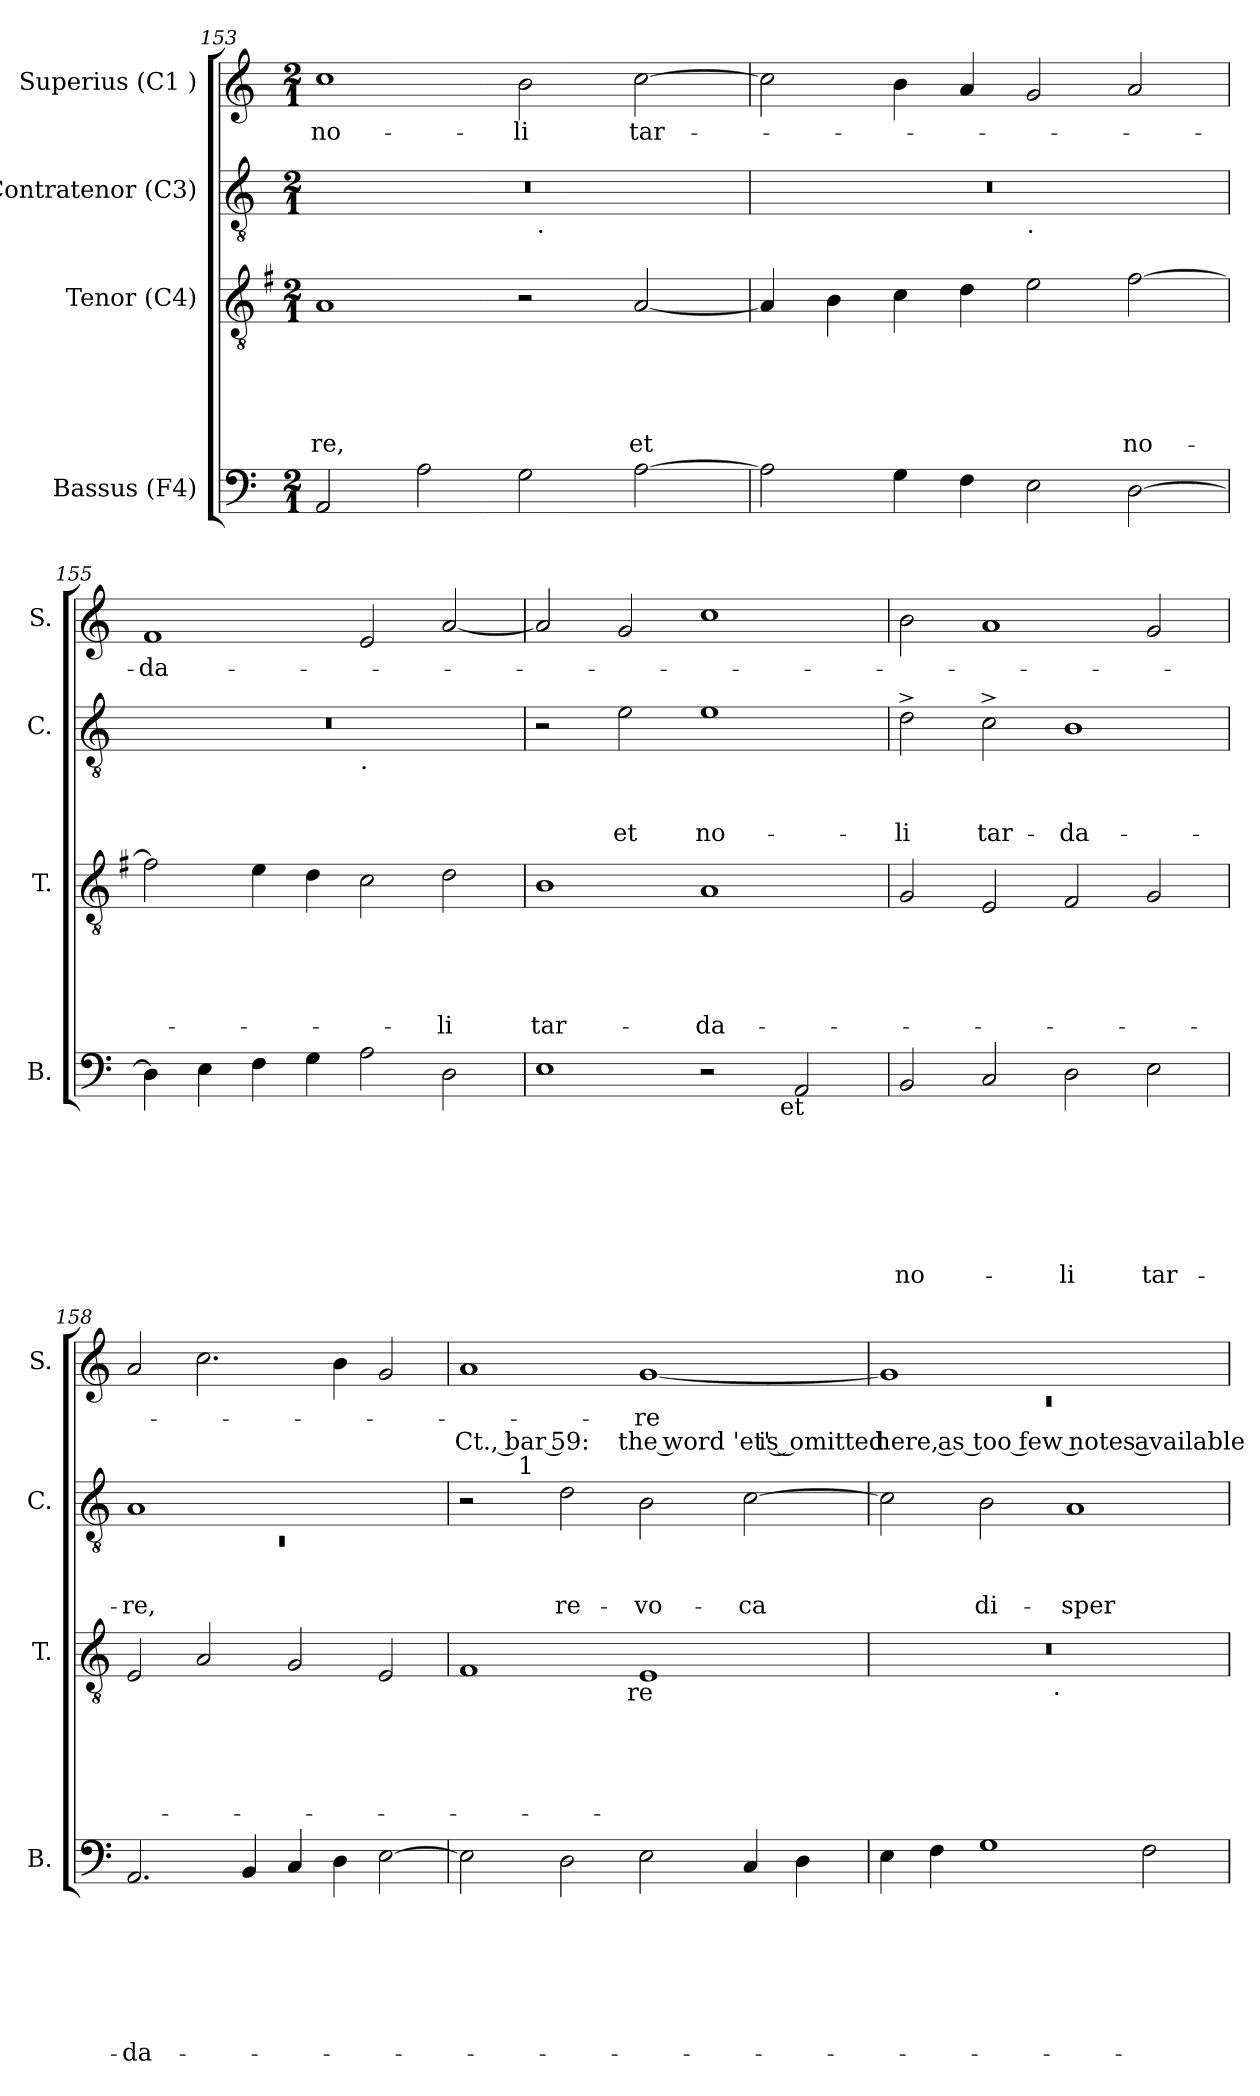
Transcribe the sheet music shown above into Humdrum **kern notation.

**kern	**text	**text	**text	**text	**text	**text	**text	**kern	**text	**text	**text	**text	**text	**kern	**text	**text	**text	**kern	**text	**text
*part4	*part4	*part4	*part4	*part4	*part4	*part4	*part4	*part3	*part3	*part3	*part3	*part3	*part3	*part2	*part2	*part2	*part2	*part1	*part1	*part1
*staff4	*staff4	*staff4	*staff4	*staff4	*staff4	*staff4	*staff4	*staff3	*staff3	*staff3	*staff3	*staff3	*staff3	*staff2	*staff2	*staff2	*staff2	*staff1	*staff1	*staff1
*I"Bassus (F4)	*	*	*	*	*	*	*	*I"Tenor (C4)	*	*	*	*	*	*I"Contratenor (C3)	*	*	*	*I"Superius (C1 )	*	*
*I'B.	*	*	*	*	*	*	*	*I'T.	*	*	*	*	*	*I'C.	*	*	*	*I'S.	*	*
!!LO:LB:g=z
*clefF4	*	*	*	*	*	*	*	*clefGv2	*	*	*	*	*	*clefGv2	*	*	*	*clefG2	*	*
*k[]	*	*	*	*	*	*	*	*k[f#]	*	*	*	*	*	*k[]	*	*	*	*k[]	*	*
*C:	*	*	*	*	*	*	*	*G:	*	*	*	*	*	*C:	*	*	*	*C:	*	*
*M2/1	*	*	*	*	*	*	*	*M2/1	*	*	*	*	*	*M2/1	*	*	*	*M2/1	*	*
=153	=153	=153	=153	=153	=153	=153	=153	=153	=153	=153	=153	=153	=153	=153	=153	=153	=153	=153	=153	=153
!	!	!	!	!	!	!	!	!	!	!	!	!	!LO:LY:b	!	!	!	!	!	!LO:LY:b	!
*	*	*	*	*	*	*	*	*	*	*	*	*	*	*^	*	*	*	*	*	*
2AA/	.	.	.	.	.	.	.	1A	.	.	.	.	-re,	0r	1ryy	.	.	.	1cc	no-	.
2A\	.	.	.	.	.	.	.	.	.	.	.	.	.	.	.	.	.	.	.	.	.
!	!	!	!	!	!	!	!	!	!	!	!	!	!	!	!	!	!	!	!	!LO:LY:b	!
2G\	.	.	.	.	.	.	.	2r	.	.	.	.	.	.	32ryy	.	.	.	2b\	-li	.
!	!	!	!	!	!	!	!	!	!	!	!	!	!	!	!LO:TX:b:t=.	!	!	!	!	!	!
.	.	.	.	.	.	.	.	.	.	.	.	.	.	.	2ryy	.	.	.	.	.	.
!	!	!	!	!	!	!	!	!	!	!	!	!	!LO:LY:b	!	!	!	!	!	!	!LO:LY:b	!
[>2A\	.	.	.	.	.	.	.	[<2A/	.	.	.	.	et	.	.	.	.	.	[>2cc\	tar-	.
.	.	.	.	.	.	.	.	.	.	.	.	.	.	.	4...ryy	.	.	.	.	.	.
=154	=154	=154	=154	=154	=154	=154	=154	=154	=154	=154	=154	=154	=154	=154	=154	=154	=154	=154	=154	=154	=154
2A\]	.	.	.	.	.	.	.	4A/]	.	.	.	.	.	0r	1ryy	.	.	.	2cc\]	.	.
.	.	.	.	.	.	.	.	4B\	.	.	.	.	.	.	.	.	.	.	.	.	.
4G\	.	.	.	.	.	.	.	4c\	.	.	.	.	.	.	.	.	.	.	4b\	.	.
4F\	.	.	.	.	.	.	.	4d\	.	.	.	.	.	.	.	.	.	.	4a/	.	.
!	!	!	!	!	!	!	!	!	!	!	!	!	!	!	!LO:TX:b:t=.	!	!	!	!	!	!
2E\	.	.	.	.	.	.	.	2e\	.	.	.	.	.	.	1ryy	.	.	.	2g/	.	.
!	!	!	!	!	!	!	!	!	!	!	!	!	!LO:LY:b	!	!	!	!	!	!	!	!
[>2D\	.	.	.	.	.	.	.	[>2f#\	.	.	.	.	no-	.	.	.	.	.	2a/	.	.
=155	=155	=155	=155	=155	=155	=155	=155	=155	=155	=155	=155	=155	=155	=155	=155	=155	=155	=155	=155	=155	=155
!	!	!	!	!	!	!	!	!	!	!	!	!	!	!	!	!	!	!	!	!LO:LY:b	!
4D\]	.	.	.	.	.	.	.	2f#\]	.	.	.	.	.	0r	1ryy	.	.	.	1f	-da-	.
4E\	.	.	.	.	.	.	.	.	.	.	.	.	.	.	.	.	.	.	.	.	.
4F\	.	.	.	.	.	.	.	4e\	.	.	.	.	.	.	.	.	.	.	.	.	.
4G\	.	.	.	.	.	.	.	4d\	.	.	.	.	.	.	.	.	.	.	.	.	.
!	!	!	!	!	!	!	!	!	!	!	!	!	!	!	!LO:TX:b:t=.	!	!	!	!	!	!
2A\	.	.	.	.	.	.	.	2c\	.	.	.	.	.	.	1ryy	.	.	.	2e/	.	.
!	!	!	!	!	!	!	!	!	!	!	!	!	!LO:LY:b	!	!	!	!	!	!	!	!
2D\	.	.	.	.	.	.	.	2d\	.	.	.	.	-li	.	.	.	.	.	[<2a/	.	.
=156	=156	=156	=156	=156	=156	=156	=156	=156	=156	=156	=156	=156	=156	=156	=156	=156	=156	=156	=156	=156	=156
!LO:TX:b:t=re,	!	!	!	!	!	!	!	!	!	!	!	!	!	!	!	!	!	!	!	!	!
!	!	!	!	!	!	!	!	!	!	!	!	!	!LO:LY:b	!	!	!	!	!	!	!	!
*^	*	*	*	*	*	*	*	*	*	*	*	*	*	*v	*v	*	*	*	*	*	*
1E	1ryy	.	.	.	.	.	.	.	1B	.	.	.	.	tar-	2r	.	.	.	2a/]	.	.
!	!	!	!	!	!	!	!	!	!	!	!	!	!	!	!	!	!	!LO:LY:b	!	!	!
.	.	.	.	.	.	.	.	.	.	.	.	.	.	.	2e\	.	.	et	2g/	.	.
!	!	!	!	!	!	!	!	!	!	!	!	!	!	!LO:LY:b	!	!	!	!LO:LY:b	!	!	!
2r	4...ryy	.	.	.	.	.	.	.	1A	.	.	.	.	-da-	1e	.	.	no-	1cc	.	.
!	!LO:TX:b:t=et	!	!	!	!	!	!	!	!	!	!	!	!	!	!	!	!	!	!	!	!
.	2ryy	.	.	.	.	.	.	.	.	.	.	.	.	.	.	.	.	.	.	.	.
2AA/	.	.	.	.	.	.	.	.	.	.	.	.	.	.	.	.	.	.	.	.	.
.	32ryy	.	.	.	.	.	.	.	.	.	.	.	.	.	.	.	.	.	.	.	.
*v	*v	*	*	*	*	*	*	*	*	*	*	*	*	*	*	*	*	*	*	*	*
!!LO:LB:g=z
=157	=157	=157	=157	=157	=157	=157	=157	=157	=157	=157	=157	=157	=157	=157	=157	=157	=157	=157	=157	=157
*	*	*	*	*	*	*	*	*k[]	*	*	*	*	*	*	*	*	*	*	*	*
*	*	*	*	*	*	*	*	*C:	*	*	*	*	*	*	*	*	*	*	*	*
*^	*	*	*	*	*	*	*	*	*	*	*	*	*	*	*	*	*	*	*	*
!	!	!	!	!	!	!	!	!LO:LY:b	!	!	!	!	!	!	!	!	!	!LO:LY:b	!	!	!
*v	*v	*	*	*	*	*	*	*	*	*	*	*	*	*	*	*	*	*	*	*	*
2BB/	.	.	.	.	.	.	-no-	2G/	.	.	.	.	.	2d^>\	.	.	-li	2b\	.	.
!	!	!	!	!	!	!	!	!	!	!	!	!	!	!	!	!	!LO:LY:b	!	!	!
2C/	.	.	.	.	.	.	.	2E/	.	.	.	.	.	2c^>\	.	.	tar-	1a	.	.
!	!	!	!	!	!	!	!LO:LY:b	!	!	!	!	!	!	!	!	!	!LO:LY:b	!	!	!
2D\	.	.	.	.	.	.	-li	2F/	.	.	.	.	.	1B	.	.	-da-	.	.	.
!	!	!	!	!	!	!	!LO:LY:b	!	!	!	!	!	!	!	!	!	!	!	!	!
2E\	.	.	.	.	.	.	tar-	2G/	.	.	.	.	.	.	.	.	.	2g/	.	.
=158	=158	=158	=158	=158	=158	=158	=158	=158	=158	=158	=158	=158	=158	=158	=158	=158	=158	=158	=158	=158
*	*	*	*	*	*	*	*	*	*	*	*	*	*	*^	*	*	*	*	*	*
!	!	!	!	!	!	!	!LO:LY:b	!	!	!	!	!	!	!	!LO:N:vis=1	!	!	!LO:LY:b	!	!	!
2.AA/	.	.	.	.	.	.	-da-	2E/	.	.	.	.	.	1A	0rC	.	.	-re,	2a/	.	.
.	.	.	.	.	.	.	.	2A/	.	.	.	.	.	.	.	.	.	.	2.cc\	.	.
4BB/	.	.	.	.	.	.	.	.	.	.	.	.	.	.	.	.	.	.	.	.	.
4C/	.	.	.	.	.	.	.	2G/	.	.	.	.	.	1ryy	.	.	.	.	.	.	.
4D\	.	.	.	.	.	.	.	.	.	.	.	.	.	.	.	.	.	.	4b\	.	.
[>2E\	.	.	.	.	.	.	.	2E/	.	.	.	.	.	.	.	.	.	.	2g/	.	.
=159	=159	=159	=159	=159	=159	=159	=159	=159	=159	=159	=159	=159	=159	=159	=159	=159	=159	=159	=159	=159	=159
!	!	!	!	!	!	!	!	!	!	!	!	!	!	!	!	!	!	!	!	!	!LO:LY:b:rj
*	*	*	*	*	*	*	*	*^	*	*	*	*	*	*	*	*	*	*	*	*	*
2E\]	.	.	.	.	.	.	.	1F	2ryy	.	.	.	.	.	2r	4ryy	.	.	.	1a	.	Ct., bar 59:
.	.	.	.	.	.	.	.	.	.	.	.	.	.	.	.	32ryy	.	.	.	.	.	.
!	!	!	!	!	!	!	!	!	!	!	!	!	!	!	!	!LO:TX:a:t=1	!	!	!	!	!	!
.	.	.	.	.	.	.	.	.	.	.	.	.	.	.	.	1ryy	.	.	.	.	.	.
!	!	!	!	!	!	!	!	!	!	!	!	!	!	!	!	!	!	!	!LO:LY:b	!	!	!
2D\	.	.	.	.	.	.	.	.	4...ryy	.	.	.	.	.	2d\	.	.	.	re-	.	.	.
!	!	!	!	!	!	!	!	!	!LO:TX:b:t=re	!	!	!	!	!	!	!	!	!	!	!	!	!
.	.	.	.	.	.	.	.	.	1ryy	.	.	.	.	.	.	.	.	.	.	.	.	.
!	!	!	!	!	!	!	!	!	!	!	!	!	!	!	!	!	!	!	!LO:LY:b	!	!LO:LY:b	!LO:LY:b
2E\	.	.	.	.	.	.	.	1E	.	.	.	.	.	.	2B\	.	.	.	-vo-	[<1g	-re	the word 'et' is omitted
.	.	.	.	.	.	.	.	.	.	.	.	.	.	.	.	2ryy	.	.	.	.	.	.
!	!	!	!	!	!	!	!	!	!	!	!	!	!	!	!	!	!	!	!LO:LY:b	!	!	!
4C/	.	.	.	.	.	.	.	.	.	.	.	.	.	.	[>2c\	.	.	.	-ca	.	.	.
4D\	.	.	.	.	.	.	.	.	.	.	.	.	.	.	.	.	.	.	.	.	.	.
.	.	.	.	.	.	.	.	.	.	.	.	.	.	.	.	8..ryy	.	.	.	.	.	.
.	.	.	.	.	.	.	.	.	32ryy	.	.	.	.	.	.	.	.	.	.	.	.	.
=160	=160	=160	=160	=160	=160	=160	=160	=160	=160	=160	=160	=160	=160	=160	=160	=160	=160	=160	=160	=160	=160	=160
*	*	*	*	*	*	*	*	*	*	*	*	*	*	*	*	*	*	*	*	*^	*	*
!	!	!	!	!	!	!	!	!	!	!	!	!	!	!	!	!	!	!	!	!	!LO:N:vis=1	!	!LO:LY:b:rj
*	*	*	*	*	*	*	*	*	*	*	*	*	*	*	*v	*v	*	*	*	*	*	*	*
4E\	.	.	.	.	.	.	.	0r	2ryy	.	.	.	.	.	2c\]	.	.	.	1g]	0rc	.	here, as too few notes available
4F\	.	.	.	.	.	.	.	.	.	.	.	.	.	.	.	.	.	.	.	.	.	.
!	!	!	!	!	!	!	!	!	!	!	!	!	!	!	!	!	!	!LO:LY:b	!	!	!	!
1G	.	.	.	.	.	.	.	.	4...ryy	.	.	.	.	.	2B\	.	.	di-	.	.	.	.
!	!	!	!	!	!	!	!	!	!LO:TX:b:t=.	!	!	!	!	!	!	!	!	!	!	!	!	!
.	.	.	.	.	.	.	.	.	1ryy	.	.	.	.	.	.	.	.	.	.	.	.	.
!	!	!	!	!	!	!	!	!	!	!	!	!	!	!	!	!	!	!LO:LY:b	!	!	!	!
.	.	.	.	.	.	.	.	.	.	.	.	.	.	.	1A	.	.	-sper-	1ryy	.	.	.
2F\	.	.	.	.	.	.	.	.	.	.	.	.	.	.	.	.	.	.	.	.	.	.
.	.	.	.	.	.	.	.	.	32ryy	.	.	.	.	.	.	.	.	.	.	.	.	.
*	*	*	*	*	*	*	*	*v	*v	*	*	*	*	*	*	*	*	*	*v	*v	*	*
=	=	=	=	=	=	=	=	=	=	=	=	=	=	=	=	=	=	=	=	=
*-	*-	*-	*-	*-	*-	*-	*-	*-	*-	*-	*-	*-	*-	*-	*-	*-	*-	*-	*-	*-
